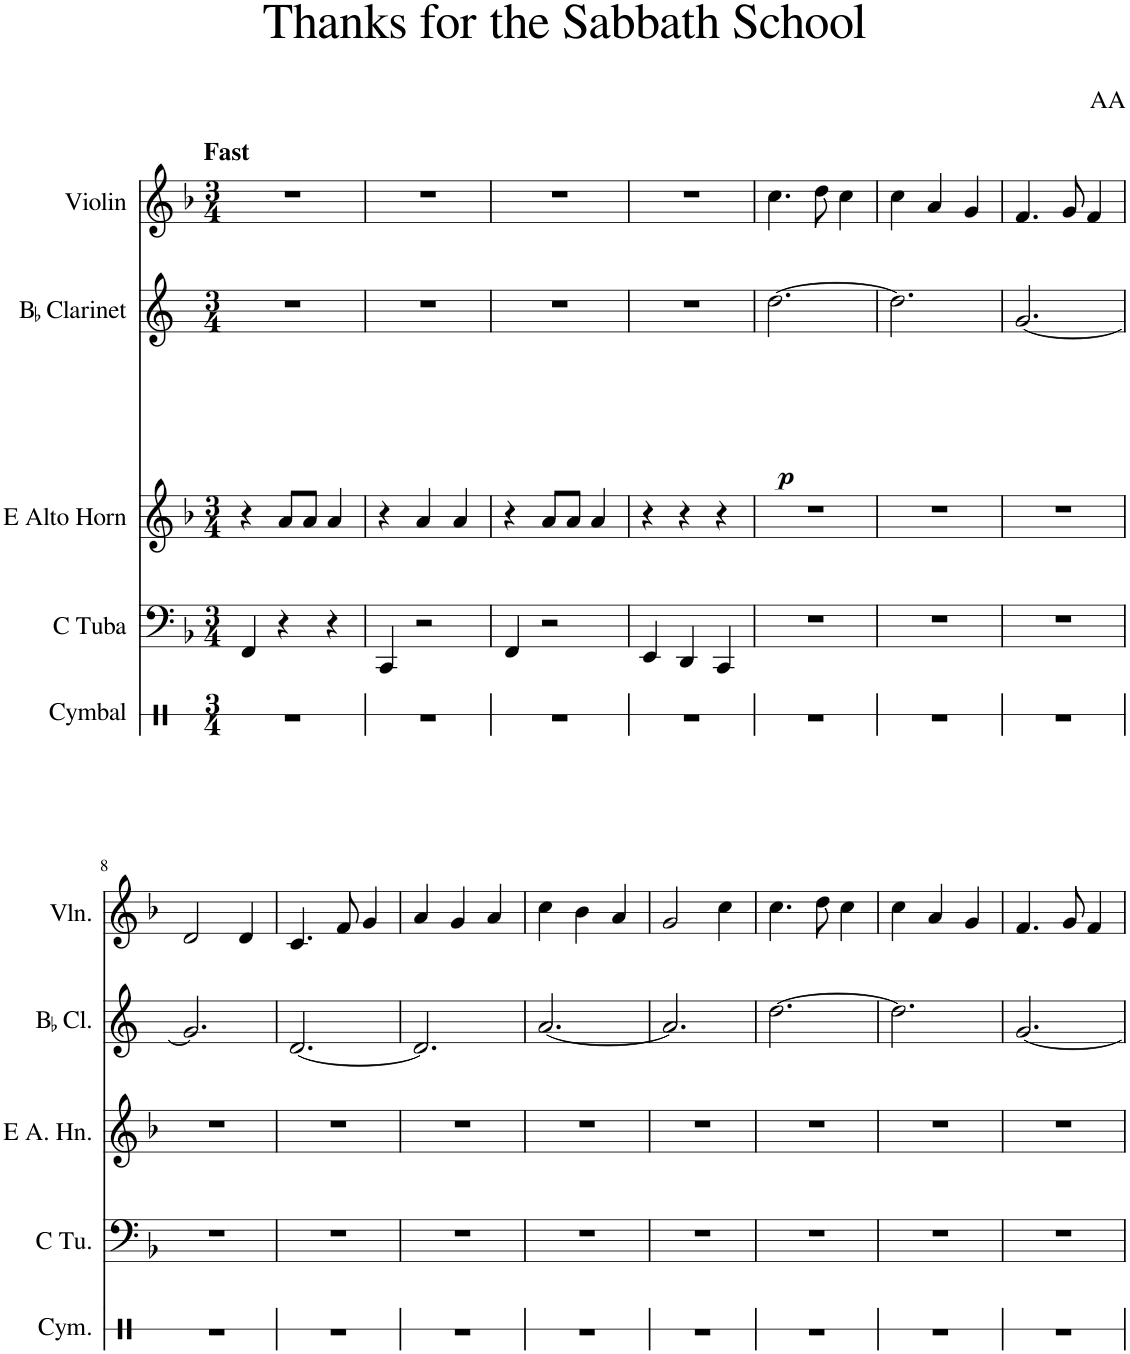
**kern	**kern	**kern	**kern	**dynam	**kern
*part5	*part4	*part3	*part2	*part2	*part1
*staff5	*staff4	*staff3	*staff2	*staff2	*staff1
*I"Cymbal	*I"C Tuba	*I"E Alto Horn	*I"BaccidentalFlat Clarinet	*	*I"Violin
*I'Cym.	*I'C Tu.	*I'E A. Hn.	*I'BaccidentalFlat Cl.	*	*I'Vln.
*stria1	*	*	*	*	*
*clefX	*clefF4	*clefG2	*clefG2	*	*clefG2
*	*	*Trd5c9	*Trd1c2	*	*
*k[]	*k[b-]	*k[b-]	*k[]	*	*k[b-]
*M3/4	*M3/4	*M3/4	*M3/4	*	*M3/4
=1	=1	=1	=1	=1	=1
!	!	!	!	!	!LO:TX:a:B:t=Fast
2.r	4FF/	4r	2.r	.	2.r
.	4r	8a/L	.	.	.
.	.	8a/J	.	.	.
.	4r	4a/	.	.	.
=2	=2	=2	=2	=2	=2
2.r	4CC/	4r	2.r	.	2.r
.	2r	4a/	.	.	.
.	.	4a/	.	.	.
=3	=3	=3	=3	=3	=3
2.r	4FF/	4r	2.r	.	2.r
.	2r	8a/L	.	.	.
.	.	8a/J	.	.	.
.	.	4a/	.	.	.
=4	=4	=4	=4	=4	=4
2.r	4EE/	4r	2.r	.	2.r
.	4DD/	4r	.	.	.
.	4CC/	4r	.	.	.
=5	=5	=5	=5	=5	=5
!	!	!	!	!LO:DY:b	!
2.r	2.r	2.r	[2.dd\	p	4.cc\
.	.	.	.	.	8dd\
.	.	.	.	.	4cc\
=6	=6	=6	=6	=6	=6
2.r	2.r	2.r	2.dd\]	.	4cc\
.	.	.	.	.	4a/
.	.	.	.	.	4g/
=7	=7	=7	=7	=7	=7
2.r	2.r	2.r	[2.g/	.	4.f/
.	.	.	.	.	8g/
.	.	.	.	.	4f/
!!LO:LB:g=z
=8	=8	=8	=8	=8	=8
2.r	2.r	2.r	2.g/]	.	2d/
.	.	.	.	.	4d/
=9	=9	=9	=9	=9	=9
2.r	2.r	2.r	[2.d/	.	4.c/
.	.	.	.	.	8f/
.	.	.	.	.	4g/
=10	=10	=10	=10	=10	=10
2.r	2.r	2.r	2.d/]	.	4a/
.	.	.	.	.	4g/
.	.	.	.	.	4a/
=11	=11	=11	=11	=11	=11
2.r	2.r	2.r	[2.a/	.	4cc\
.	.	.	.	.	4b-\
.	.	.	.	.	4a/
=12	=12	=12	=12	=12	=12
2.r	2.r	2.r	2.a/]	.	2g/
.	.	.	.	.	4cc\
=13	=13	=13	=13	=13	=13
2.r	2.r	2.r	[2.dd\	.	4.cc\
.	.	.	.	.	8dd\
.	.	.	.	.	4cc\
=14	=14	=14	=14	=14	=14
2.r	2.r	2.r	2.dd\]	.	4cc\
.	.	.	.	.	4a/
.	.	.	.	.	4g/
=15	=15	=15	=15	=15	=15
2.r	2.r	2.r	[2.g/	.	4.f/
.	.	.	.	.	8g/
.	.	.	.	.	4f/
=	=	=	=	=	=
*-	*-	*-	*-	*-	*-
